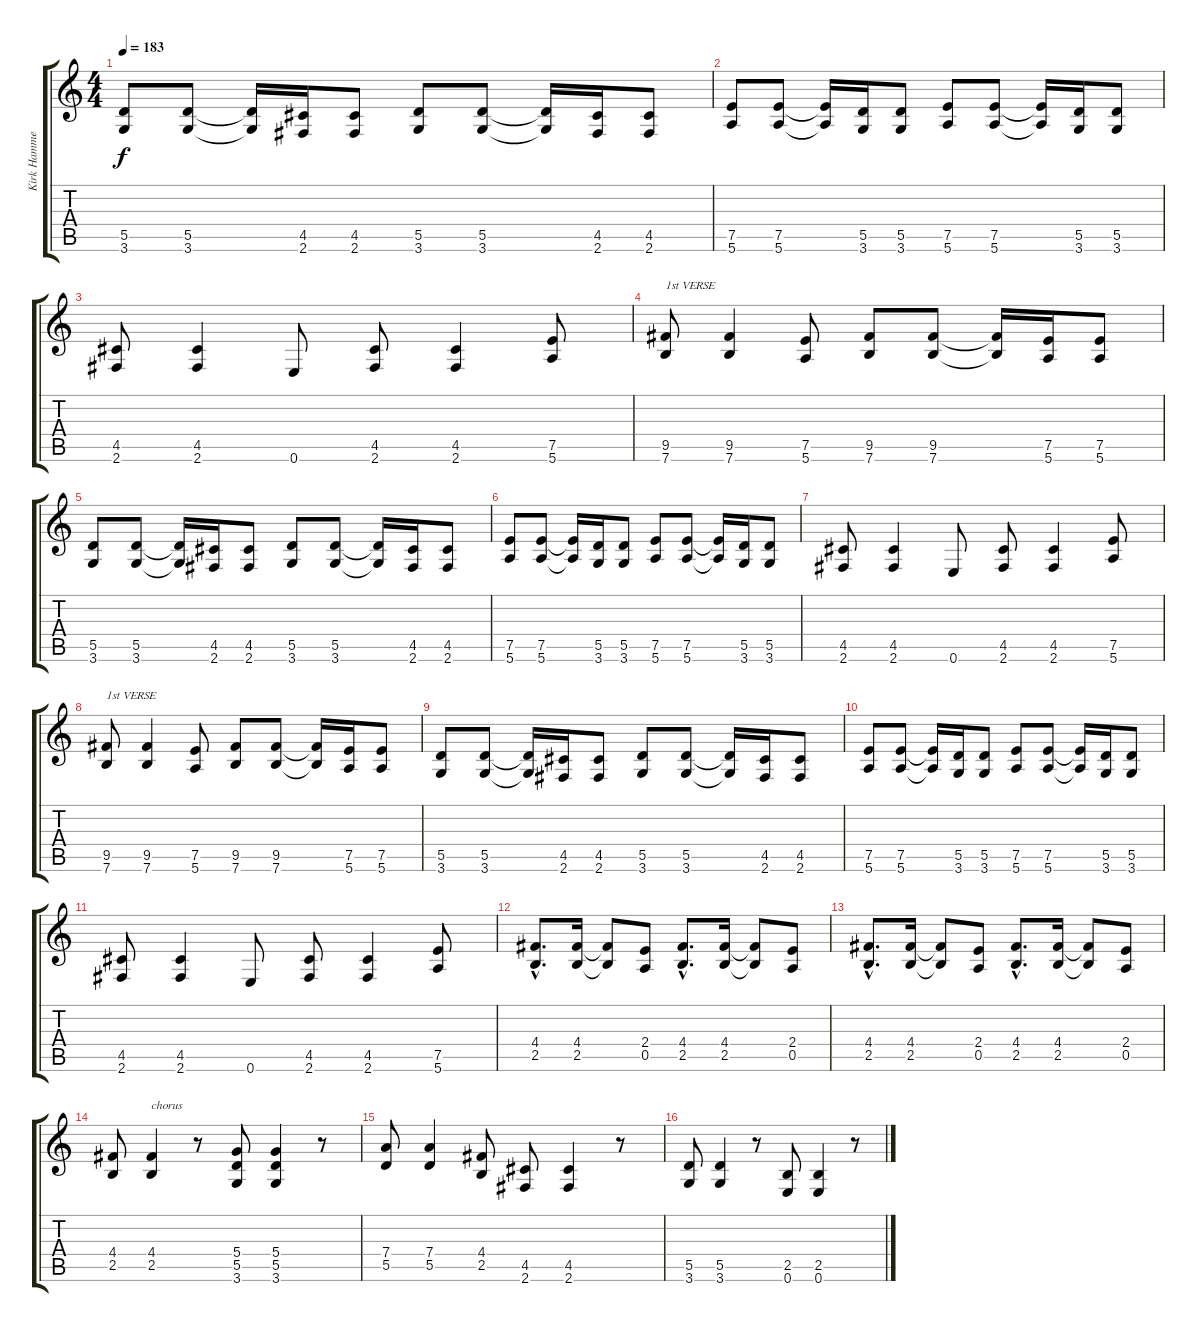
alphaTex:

\track ("Kirk Hammett" "Kirk Hamme") {instrument distortionguitar}
\staff {score tabs}
\tuning (E4 B3 G3 D3 A2 E2) {hide}
\ts (4 4)
\tempo 183
\clef g2
\ks c
(5.5 3.6).8{dy f} (5.5 3.6).8 (5.5{t} 3.6{t}).16 (4.5 2.6).16 (4.5 2.6).8 (5.5 3.6).8 (5.5 3.6).8 (5.5{t} 3.6{t}).16 (4.5 2.6).16 (4.5 2.6).8 |
(7.5 5.6).8 (7.5 5.6).8 (7.5{t} 5.6{t}).16 (5.5 3.6).16 (5.5 3.6).8 (7.5 5.6).8 (7.5 5.6).8 (7.5{t} 5.6{t}).16 (5.5 3.6).16 (5.5 3.6).8 |
(4.5 2.6).8 (4.5 2.6).4 0.6.8 (4.5 2.6).8 (4.5 2.6).4 (7.5 5.6).8 |
(9.5 7.6).8{txt "1st VERSE"} (9.5 7.6).4 (7.5 5.6).8 (9.5 7.6).8 (9.5 7.6).8 (9.5{t} 7.6{t}).16 (7.5 5.6).16 (7.5 5.6).8 |
(5.5 3.6).8 (5.5 3.6).8 (5.5{t} 3.6{t}).16 (4.5 2.6).16 (4.5 2.6).8 (5.5 3.6).8 (5.5 3.6).8 (5.5{t} 3.6{t}).16 (4.5 2.6).16 (4.5 2.6).8 |
(7.5 5.6).8 (7.5 5.6).8 (7.5{t} 5.6{t}).16 (5.5 3.6).16 (5.5 3.6).8 (7.5 5.6).8 (7.5 5.6).8 (7.5{t} 5.6{t}).16 (5.5 3.6).16 (5.5 3.6).8 |
(4.5 2.6).8 (4.5 2.6).4 0.6.8 (4.5 2.6).8 (4.5 2.6).4 (7.5 5.6).8 |
(9.5 7.6).8{txt "1st VERSE"} (9.5 7.6).4 (7.5 5.6).8 (9.5 7.6).8 (9.5 7.6).8 (9.5{t} 7.6{t}).16 (7.5 5.6).16 (7.5 5.6).8 |
(5.5 3.6).8 (5.5 3.6).8 (5.5{t} 3.6{t}).16 (4.5 2.6).16 (4.5 2.6).8 (5.5 3.6).8 (5.5 3.6).8 (5.5{t} 3.6{t}).16 (4.5 2.6).16 (4.5 2.6).8 |
(7.5 5.6).8 (7.5 5.6).8 (7.5{t} 5.6{t}).16 (5.5 3.6).16 (5.5 3.6).8 (7.5 5.6).8 (7.5 5.6).8 (7.5{t} 5.6{t}).16 (5.5 3.6).16 (5.5 3.6).8 |
(4.5 2.6).8 (4.5 2.6).4 0.6.8 (4.5 2.6).8 (4.5 2.6).4 (7.5 5.6).8 |
(4.4{hac} 2.5{hac}).8{d} (4.4 2.5).16 (4.4{t} 2.5{t}).8 (2.4 0.5).8 (4.4{hac} 2.5{hac}).8{d} (4.4 2.5).16 (4.4{t} 2.5{t}).8 (2.4 0.5).8 |
(4.4{hac} 2.5{hac}).8{d} (4.4 2.5).16 (4.4{t} 2.5{t}).8 (2.4 0.5).8 (4.4{hac} 2.5{hac}).8{d} (4.4 2.5).16 (4.4{t} 2.5{t}).8 (2.4 0.5).8 |
(4.4 2.5).8 (4.4 2.5).4{txt "chorus"} r.8 (5.4 5.5 3.6).8 (5.4 5.5 3.6).4 r.8 |
(7.4 5.5).8 (7.4 5.5).4 (4.4 2.5).8 (4.5 2.6).8 (4.5 2.6).4 r.8 |
(5.5 3.6).8 (5.5 3.6).4 r.8 (2.5 0.6).8 (2.5 0.6).4 r.8
